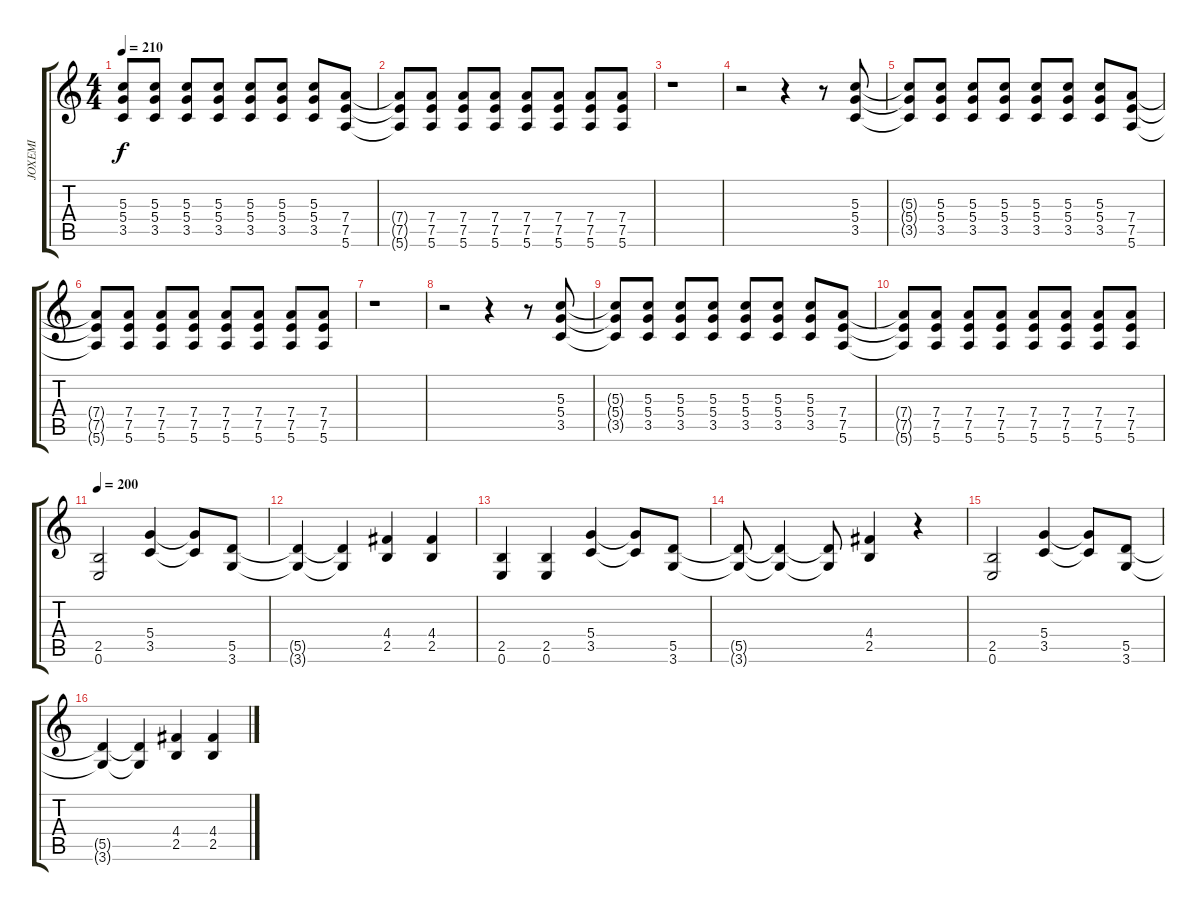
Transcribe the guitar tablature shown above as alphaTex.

\track ("JOXEMI" "JOXEMI") {instrument distortionguitar}
\staff {score tabs}
\tuning (E4 B3 G3 D3 A2 E2) {hide}
\ts (4 4)
\tempo 210
\clef g2
\ks c
(5.3{t} 5.4{t} 3.5{t}).8{dy f} (5.3 5.4 3.5).8 (5.3 5.4 3.5).8 (5.3 5.4 3.5).8 (5.3 5.4 3.5).8 (5.3 5.4 3.5).8 (5.3 5.4 3.5).8 (7.4 7.5 5.6).8 |
(7.4{t} 7.5{t} 5.6{t}).8 (7.4 7.5 5.6).8 (7.4 7.5 5.6).8 (7.4 7.5 5.6).8 (7.4 7.5 5.6).8 (7.4 7.5 5.6).8 (7.4 7.5 5.6).8 (7.4 7.5 5.6).8 |
r.1 |
r.2 r.4 r.8 (5.3 5.4 3.5).8 |
(5.3{t} 5.4{t} 3.5{t}).8 (5.3 5.4 3.5).8 (5.3 5.4 3.5).8 (5.3 5.4 3.5).8 (5.3 5.4 3.5).8 (5.3 5.4 3.5).8 (5.3 5.4 3.5).8 (7.4 7.5 5.6).8 |
(7.4{t} 7.5{t} 5.6{t}).8 (7.4 7.5 5.6).8 (7.4 7.5 5.6).8 (7.4 7.5 5.6).8 (7.4 7.5 5.6).8 (7.4 7.5 5.6).8 (7.4 7.5 5.6).8 (7.4 7.5 5.6).8 |
r.1 |
r.2 r.4 r.8 (5.3 5.4 3.5).8 |
(5.3{t} 5.4{t} 3.5{t}).8 (5.3 5.4 3.5).8 (5.3 5.4 3.5).8 (5.3 5.4 3.5).8 (5.3 5.4 3.5).8 (5.3 5.4 3.5).8 (5.3 5.4 3.5).8 (7.4 7.5 5.6).8 |
(7.4{t} 7.5{t} 5.6{t}).8 (7.4 7.5 5.6).8 (7.4 7.5 5.6).8 (7.4 7.5 5.6).8 (7.4 7.5 5.6).8 (7.4 7.5 5.6).8 (7.4 7.5 5.6).8 (7.4 7.5 5.6).8 |
\tempo 200
(2.5 0.6).2{instrument distortionguitar} (5.4 3.5).4 (5.4{t} 3.5{t}).8 (5.5 3.6).8 |
(5.5{t} 3.6{t}).4 (5.5{t} 3.6{t}).4 (4.4 2.5).4 (4.4 2.5).4 |
(2.5 0.6).4 (2.5 0.6).4 (5.4 3.5).4 (5.4{t} 3.5{t}).8 (5.5 3.6).8 |
(5.5{t} 3.6{t}).8 (5.5{t} 3.6{t}).4 (5.5{t} 3.6{t}).8 (4.4 2.5).4 r.4 |
(2.5 0.6).2 (5.4 3.5).4 (5.4{t} 3.5{t}).8 (5.5 3.6).8 |
(5.5{t} 3.6{t}).4 (5.5{t} 3.6{t}).4 (4.4 2.5).4 (4.4 2.5).4
